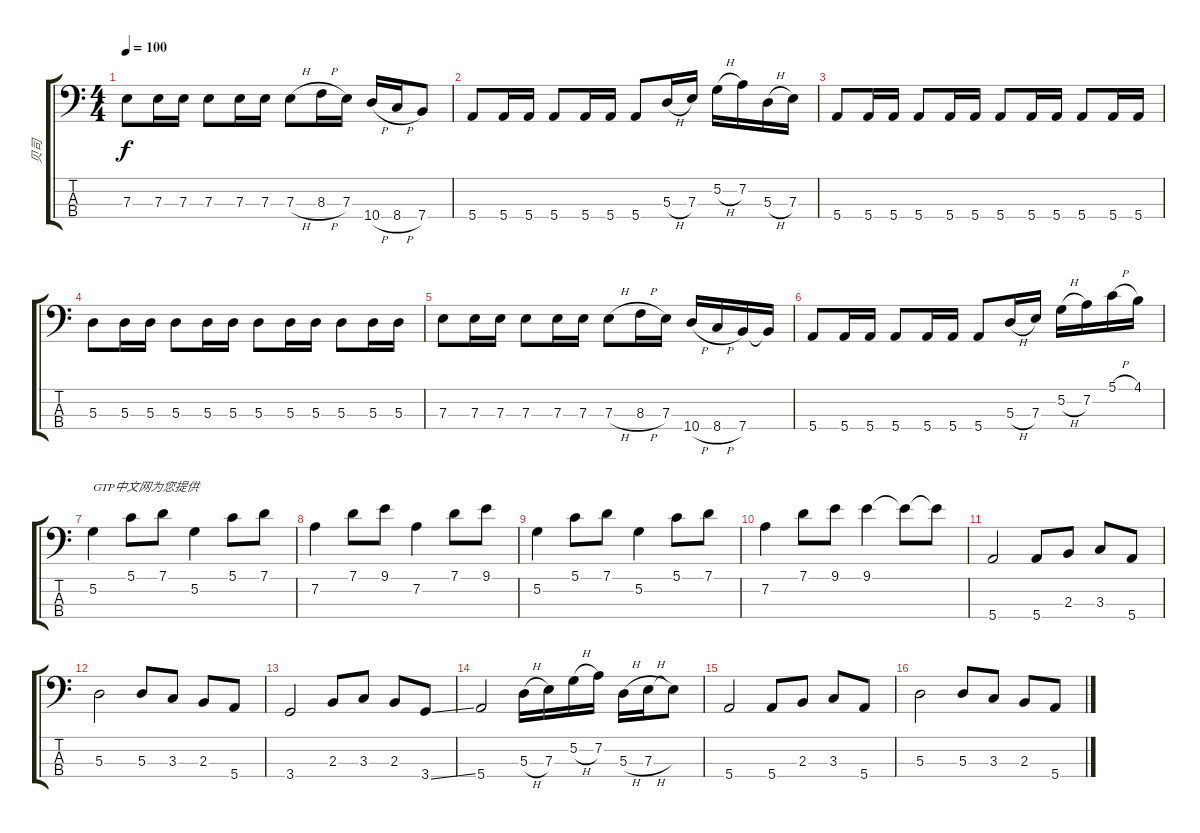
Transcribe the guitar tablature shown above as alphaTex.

\track ("贝司" "贝司") {instrument electricbassfinger}
\staff {score tabs}
\tuning (G2 D2 A1 E1) {hide}
\ts (4 4)
\tempo 100
\clef f4
\ks c
7.3.8{dy f} 7.3.16 7.3.16 7.3.8 7.3.16 7.3.16 7.3{h}.8 8.3{h}.16 7.3.16 10.4{h}.16 8.4{h}.16 7.4.8 |
5.4.8 5.4.16 5.4.16 5.4.8 5.4.16 5.4.16 5.4.8 5.3{h}.16 7.3.16 5.2{h}.16 7.2.16 5.3{h}.16 7.3.16 |
5.4.8 5.4.16 5.4.16 5.4.8 5.4.16 5.4.16 5.4.8 5.4.16 5.4.16 5.4.8 5.4.16 5.4.16 |
5.3.8 5.3.16 5.3.16 5.3.8 5.3.16 5.3.16 5.3.8 5.3.16 5.3.16 5.3.8 5.3.16 5.3.16 |
7.3.8 7.3.16 7.3.16 7.3.8 7.3.16 7.3.16 7.3{h}.8 8.3{h}.16 7.3.16 10.4{h}.16 8.4{h}.16 7.4.16 7.4{t}.16 |
5.4.8 5.4.16 5.4.16 5.4.8 5.4.16 5.4.16 5.4.8 5.3{h}.16 7.3.16 5.2{h}.16 7.2.16 5.1{h}.16 4.1.16 |
5.2.4{txt "GTP中文网为您提供"} 5.1.8 7.1.8 5.2.4 5.1.8 7.1.8 |
7.2.4 7.1.8 9.1.8 7.2.4 7.1.8 9.1.8 |
5.2.4 5.1.8 7.1.8 5.2.4 5.1.8 7.1.8 |
7.2.4 7.1.8 9.1.8 9.1.4 9.1{t}.8 9.1{t}.8 |
5.4.2 5.4.8 2.3.8 3.3.8 5.4.8 |
5.3.2 5.3.8 3.3.8 2.3.8 5.4.8 |
3.4.2 2.3.8 3.3.8 2.3.8 3.4{ss}.8 |
5.4.2 5.3{h}.16 7.3.16 5.2{h}.16 7.2.16 5.3{h}.16 7.3{h}.16 7.3{t}.8 |
5.4.2 5.4.8 2.3.8 3.3.8 5.4.8 |
5.3.2 5.3.8 3.3.8 2.3.8 5.4.8
